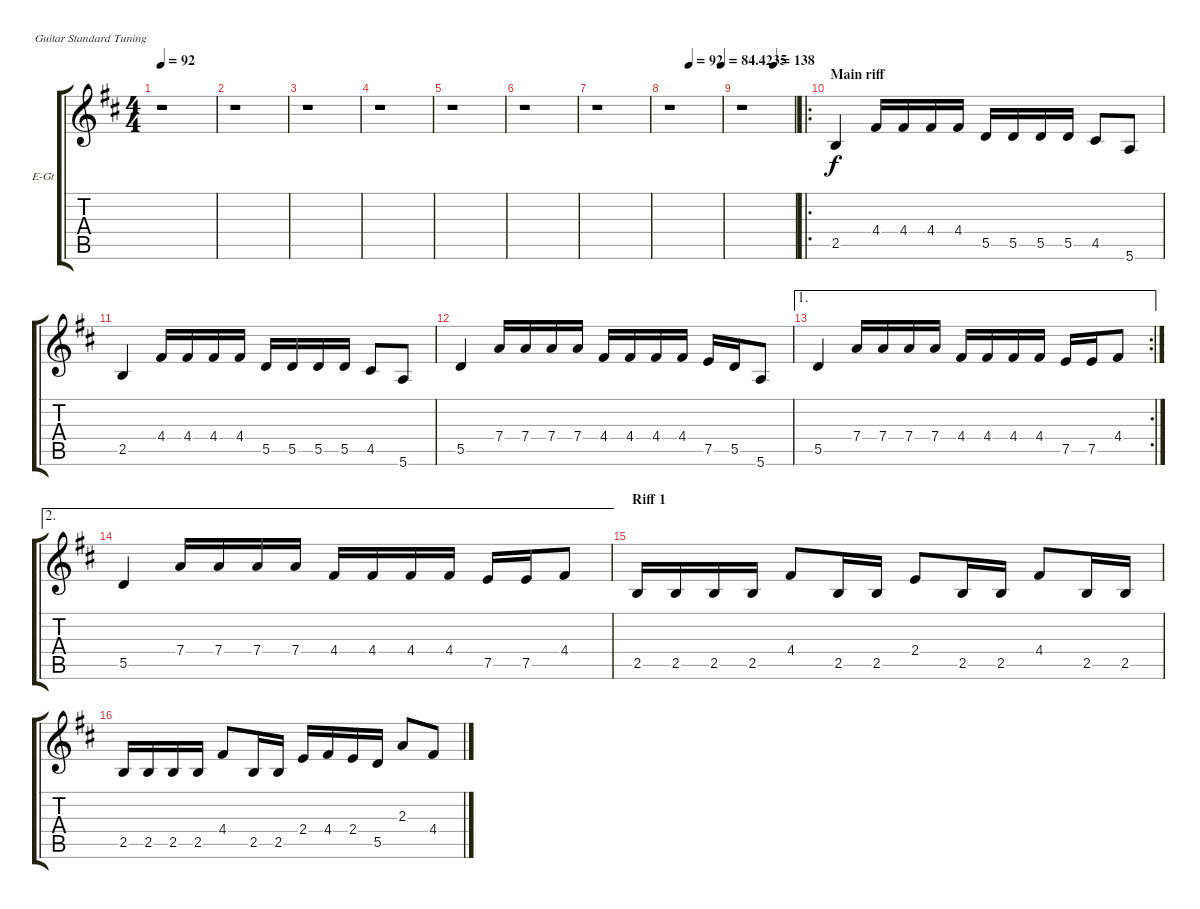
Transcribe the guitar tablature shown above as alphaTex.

\defaultSystemsLayout 4
\bracketExtendMode groupsimilarinstruments
\firstSystemTrackNameOrientation horizontal
\otherSystemsTrackNameOrientation horizontal
\track ("Electric Guitar" "E-Gt") {instrument distortionguitar}
\staff {score tabs}
\tuning (E4 B3 G3 D3 A2 E2)
\ts (4 4)
\tempo 92
\clef g2
\ks d
r.1{dy f instrument distortionguitar} |
r.1 |
r.1 |
r.1 |
r.1 |
r.1 |
r.1 |
\tempo (92 0.3875)
\tempo (84.4235 1)
r.1 |
\tempo (138 0.61875)
r.1 |
\ro
\section ("" "Main riff")
2.5.4 4.4.16 4.4.16 4.4.16 4.4.16 5.5.16 5.5.16 5.5.16 5.5.16 4.5.8 5.6.8 |
2.5.4 4.4.16 4.4.16 4.4.16 4.4.16 5.5.16 5.5.16 5.5.16 5.5.16 4.5.8 5.6.8 |
5.5.4 7.4.16 7.4.16 7.4.16 7.4.16 4.4.16 4.4.16 4.4.16 4.4.16 7.5.16 5.5.16 5.6.8 |
\ae 1
\rc 2
5.5.4 7.4.16 7.4.16 7.4.16 7.4.16 4.4.16 4.4.16 4.4.16 4.4.16 7.5.16 7.5.16 4.4.8 |
\ae 2
5.5.4 7.4.16 7.4.16 7.4.16 7.4.16 4.4.16 4.4.16 4.4.16 4.4.16 7.5.16 7.5.16 4.4.8 |
\section ("" "Riff 1")
2.5.16 2.5.16 2.5.16 2.5.16 4.4.8 2.5.16 2.5.16 2.4.8 2.5.16 2.5.16 4.4.8 2.5.16 2.5.16 |
2.5.16 2.5.16 2.5.16 2.5.16 4.4.8 2.5.16 2.5.16 2.4.16 4.4.16 2.4.16 5.5.16 2.3.8 4.4.8
